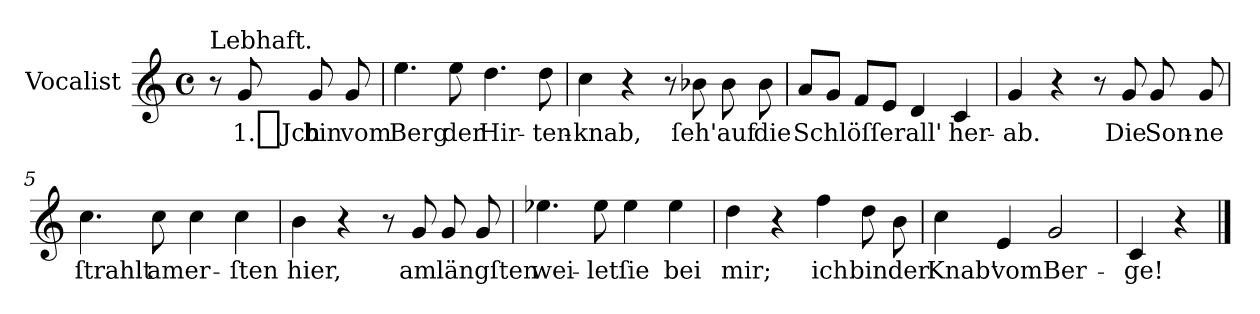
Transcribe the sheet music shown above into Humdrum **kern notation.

**kern	**text
*part1	*part1
*staff1	*staff1
*I"Vocalist	*
*clefG2	*
*k[]	*
*C:	*
*M4/4	*
*met(c)	*
=	=
!LO:TX:a:t=Lebhaft.	!
8r	.
8g	1._Jch
8g	bin
8g	vom
=1	=1
4.ee	Berg
8ee	der
4.dd	Hir-
8dd	-ten-
=2	=2
4cc	-knab,
4r	.
8r	.
8b-X	ſeh'
8b-	auf
8b-	die
=3	=3
8aL	Schlöſſer
8gJ	.
8fL	.
8eJ	.
4d	all'
4c	her-
=4	=4
4g	-ab.
4r	.
8r	.
8g	Die
8g	Son-
8g	-ne
=5	=5
4.cc	ſtrahlt
8cc	am
4cc	er-
4cc	-ſten
=6	=6
4b	hier,
4r	.
8r	.
8g	am
8g	längſten
8g	.
=7	=7
4.ee-X	wei-
8ee-	-let
4ee-	ſie
4ee-	bei
=8	=8
4dd	mir;
4r	.
4ff	ich
8dd	bin
8b	der
=9	=9
4cc	Knab'
4e	vom
2g	Ber-
=10	=10
4c	-ge!
4r	.
==	==
*-	*-
